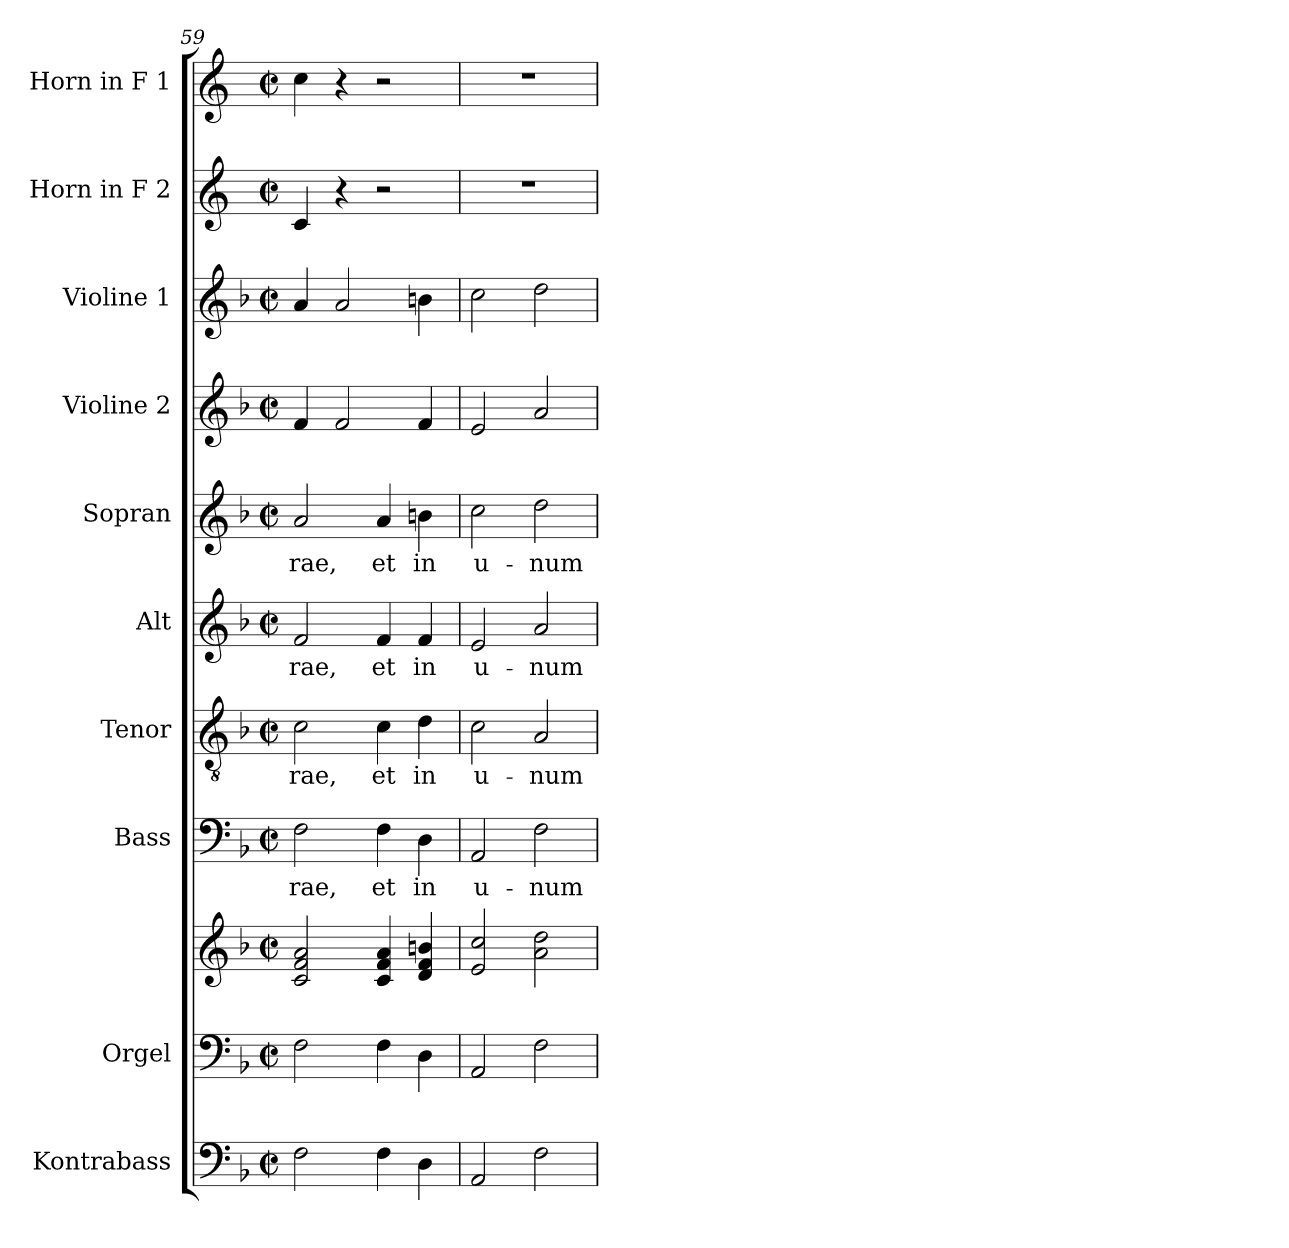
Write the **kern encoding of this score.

**kern	**kern	**kern	**kern	**text	**kern	**text	**kern	**text	**kern	**text	**kern	**kern	**kern	**kern
*part10	*part9	*part9	*part8	*part8	*part7	*part7	*part6	*part6	*part5	*part5	*part4	*part3	*part2	*part1
*staff11	*staff10	*staff9	*staff8	*staff8	*staff7	*staff7	*staff6	*staff6	*staff5	*staff5	*staff4	*staff3	*staff2	*staff1
*I"Kontrabass	*I"Orgel	*	*I"Bass	*	*I"Tenor	*	*I"Alt	*	*I"Sopran	*	*I"Violine 2	*I"Violine 1	*I"Horn in F 2	*I"Horn in F 1
*I'Kb.	*	*	*I'B.	*	*I'T.	*	*I'A.	*	*I'S.	*	*I'Vl. 2	*I'Vl. 1	*	*
!!LO:PB:g=z
*clefF4	*clefF4	*clefG2	*clefF4	*	*clefGv2	*	*clefG2	*	*clefG2	*	*clefG2	*clefG2	*clefG2	*clefG2
*ITrd7c12	*	*	*	*	*	*	*	*	*	*	*	*	*ITrd4c7	*ITrd4c7
*k[b-]	*k[b-]	*k[b-]	*k[b-]	*	*k[b-]	*	*k[b-]	*	*k[b-]	*	*k[b-]	*k[b-]	*k[b-]	*k[b-]
*F:	*F:	*F:	*F:	*	*F:	*	*F:	*	*F:	*	*F:	*F:	*F:	*F:
*M2/2	*M2/2	*M2/2	*M2/2	*	*M2/2	*	*M2/2	*	*M2/2	*	*M2/2	*M2/2	*M2/2	*M2/2
*met(c|)	*met(c|)	*met(c|)	*met(c|)	*	*met(c|)	*	*met(c|)	*	*met(c|)	*	*met(c|)	*met(c|)	*met(c|)	*met(c|)
=59	=59	=59	=59	=59	=59	=59	=59	=59	=59	=59	=59	=59	=59	=59
!	!	!	!	!LO:LY:b	!	!LO:LY:b	!	!LO:LY:b	!	!LO:LY:b	!	!	!	!
2FF\	2F\	2c/ 2f/ 2a/	2F\	-rae,	2c\	-rae,	2f/	-rae,	2a/	-rae,	4f/	4a/	4F/	4f\
.	.	.	.	.	.	.	.	.	.	.	2f/	2a/	4r	4r
!	!	!	!	!LO:LY:b	!	!LO:LY:b	!	!LO:LY:b	!	!LO:LY:b	!	!	!	!
4FF\	4F\	4c/ 4f/ 4a/	4F\	et	4c\	et	4f/	et	4a/	et	.	.	2r	2r
!	!	!	!	!LO:LY:b	!	!LO:LY:b	!	!LO:LY:b	!	!LO:LY:b	!	!	!	!
4DD\	4D\	4d/ 4f/ 4bn/	4D\	in	4d\	in	4f/	in	4bn\	in	4f/	4bn\	.	.
=60	=60	=60	=60	=60	=60	=60	=60	=60	=60	=60	=60	=60	=60	=60
!	!	!	!	!LO:LY:b	!	!LO:LY:b	!	!LO:LY:b	!	!LO:LY:b	!	!	!	!
2AAA/	2AA/	2e/ 2cc/	2AA/	u-	2c\	u-	2e/	u-	2cc\	u-	2e/	2cc\	1r	1r
!	!	!	!	!LO:LY:b	!	!LO:LY:b	!	!LO:LY:b	!	!LO:LY:b	!	!	!	!
2FF\	2F\	2a\ 2dd\	2F\	-num	2A/	-num	2a/	-num	2dd\	-num	2a/	2dd\	.	.
=	=	=	=	=	=	=	=	=	=	=	=	=	=	=
*-	*-	*-	*-	*-	*-	*-	*-	*-	*-	*-	*-	*-	*-	*-
